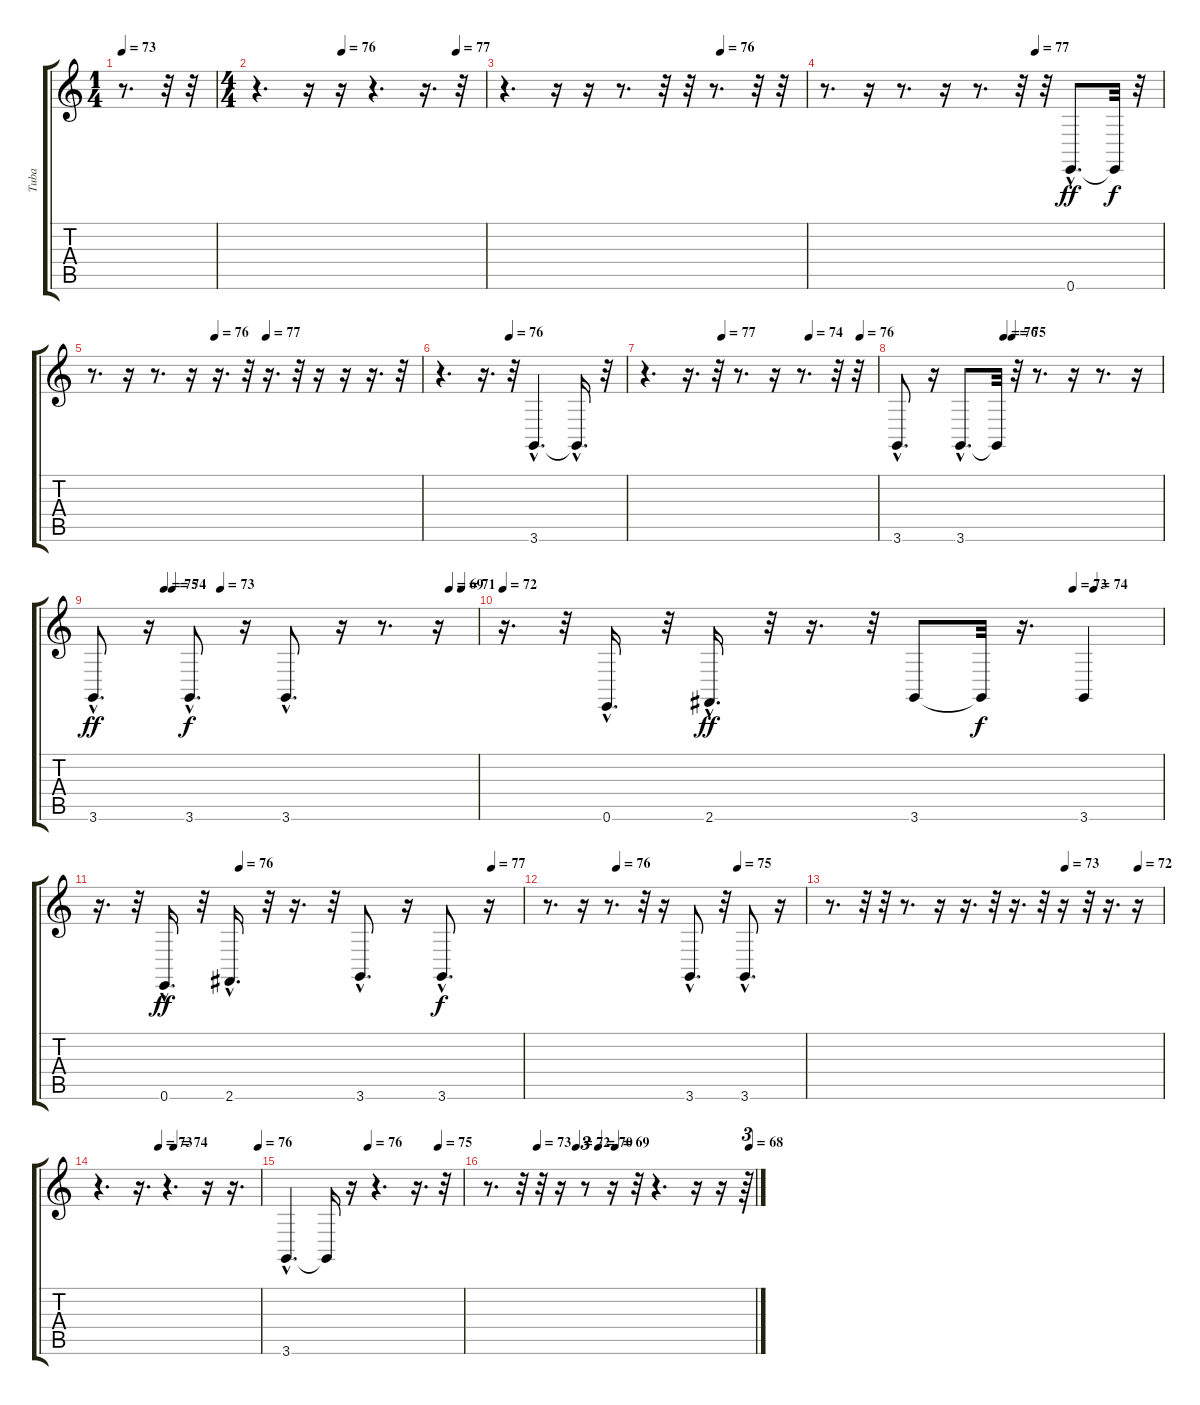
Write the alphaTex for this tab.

\track ("Tuba" "Tuba") {instrument tuba}
\staff {score tabs}
\tuning (E4 B3 G3 D3 A2 E2) {hide}
\ts (1 4)
\tempo 73
\clef g2
\ks c
r.8{d dy ff instrument tuba} r.32 r.32 |
\ts (4 4)
\tempo (76 0.375)
\tempo (77 0.875)
r.4{d} r.16 r.16 r.4{d} r.16{d} r.32 |
\tempo (76 0.71875)
r.4{d} r.16 r.16 r.8{d} r.32 r.32 r.8{d} r.32 r.32 |
\tempo (77 0.625)
r.8{d} r.16 r.8{d} r.16 r.8{d} r.32 r.32 0.6{hac}.8{d} 0.6{t}.32{dy f} r.32 |
\tempo (76 0.375)
\tempo (77 0.53125)
r.8{d} r.16 r.8{d} r.16 r.16{d} r.32 r.16{d} r.32 r.16 r.16 r.16{d} r.32 |
\tempo (76 0.375)
r.4{d} r.16{d} r.32 3.6{hac}.4{d} 3.6{hac t}.16{d} r.32 |
\tempo (77 0.3333333333333333)
\tempo (74 0.7083333333333334)
\tempo (76 0.9270833333333334)
r.4{d} r.16{d} r.32 r.8{d} r.16 r.8{d} r.32 r.32 |
\tempo (76 0.40625)
\tempo (75 0.4375)
3.6{hac}.8{d} r.16 3.6{hac}.8{d} 3.6{t}.32 r.32 r.8{d} r.16 r.8{d} r.16 |
\tempo (75 0.1875)
\tempo (74 0.20833333333333334)
\tempo (73 0.3333333333333333)
\tempo (69 0.9270833333333334)
\tempo (71 0.9583333333333334)
3.6{hac}.8{d dy ff} r.16 3.6{hac}.8{d dy f} r.16 3.6{hac}.8{d} r.16 r.8{d} r.16 |
\tempo 72
\tempo (73 0.8645833333333334)
\tempo (74 0.8958333333333334)
r.16{d} r.32 0.6{hac}.16{d} r.32 2.6{hac}.16{d dy ff} r.32 r.16{d} r.32 3.6.8 3.6{t}.32{dy f} r.16{d} 3.6.4 |
\tempo (76 0.3333333333333333)
\tempo (77 0.9270833333333334)
r.16{d} r.32 0.6{hac}.16{d dy ff} r.32 2.6{hac}.16{d} r.32 r.16{d} r.32 3.6{hac}.8{d} r.16 3.6{hac}.8{d dy f} r.16 |
\tempo (76 0.2708333333333333)
\tempo (75 0.7395833333333334)
r.8{d} r.16 r.8{d} r.32 r.16 3.6{hac}.8{d} r.32 3.6{hac}.8{d} r.16 |
\tempo (73 0.7083333333333334)
\tempo (72 0.9270833333333334)
r.8{d} r.32 r.32 r.8{d} r.16 r.16{d} r.32 r.16{d} r.32 r.16 r.32 r.16{d} r.16 |
\tempo (73 0.375)
\tempo (74 0.46875)
\tempo (76 0.9895833333333334)
r.4{d} r.16{d} r.4{d} r.16 r.16{d} |
\tempo (76 0.46875)
\tempo (75 0.8645833333333334)
3.6{hac}.4{d} 3.6{t}.16 r.16 r.4{d} r.16{d} r.32 |
\tempo (73 0.1875)
\tempo (72 0.3333333333333333)
\tempo (70 0.4166666666666667)
\tempo (69 0.4791666666666667)
\tempo (68 0.9791666666666666)
r.8{d} r.32 r.32 r.16 r.8{tu (3 2)} r.16 r.32 r.4{d} r.16 r.16 r.64{tu (3 2)}
